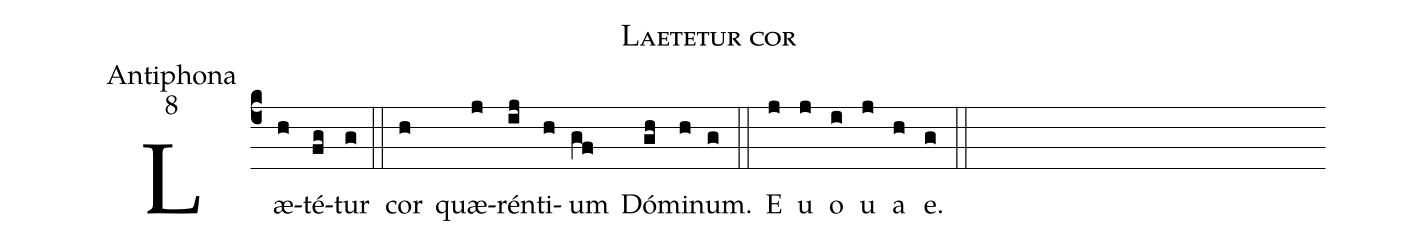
name:Laetetur cor;
office-part:Antiphona;
mode:8;
%%
(c4)Læ(h)té(fg)tur(g) (::) cor(h) quæ(j)rén(ij)ti(h)um(gf) Dó(gh)mi(h)num.(g) (::) E(j) u(j) o(i) u(j) a(h) e.(g) (::)
